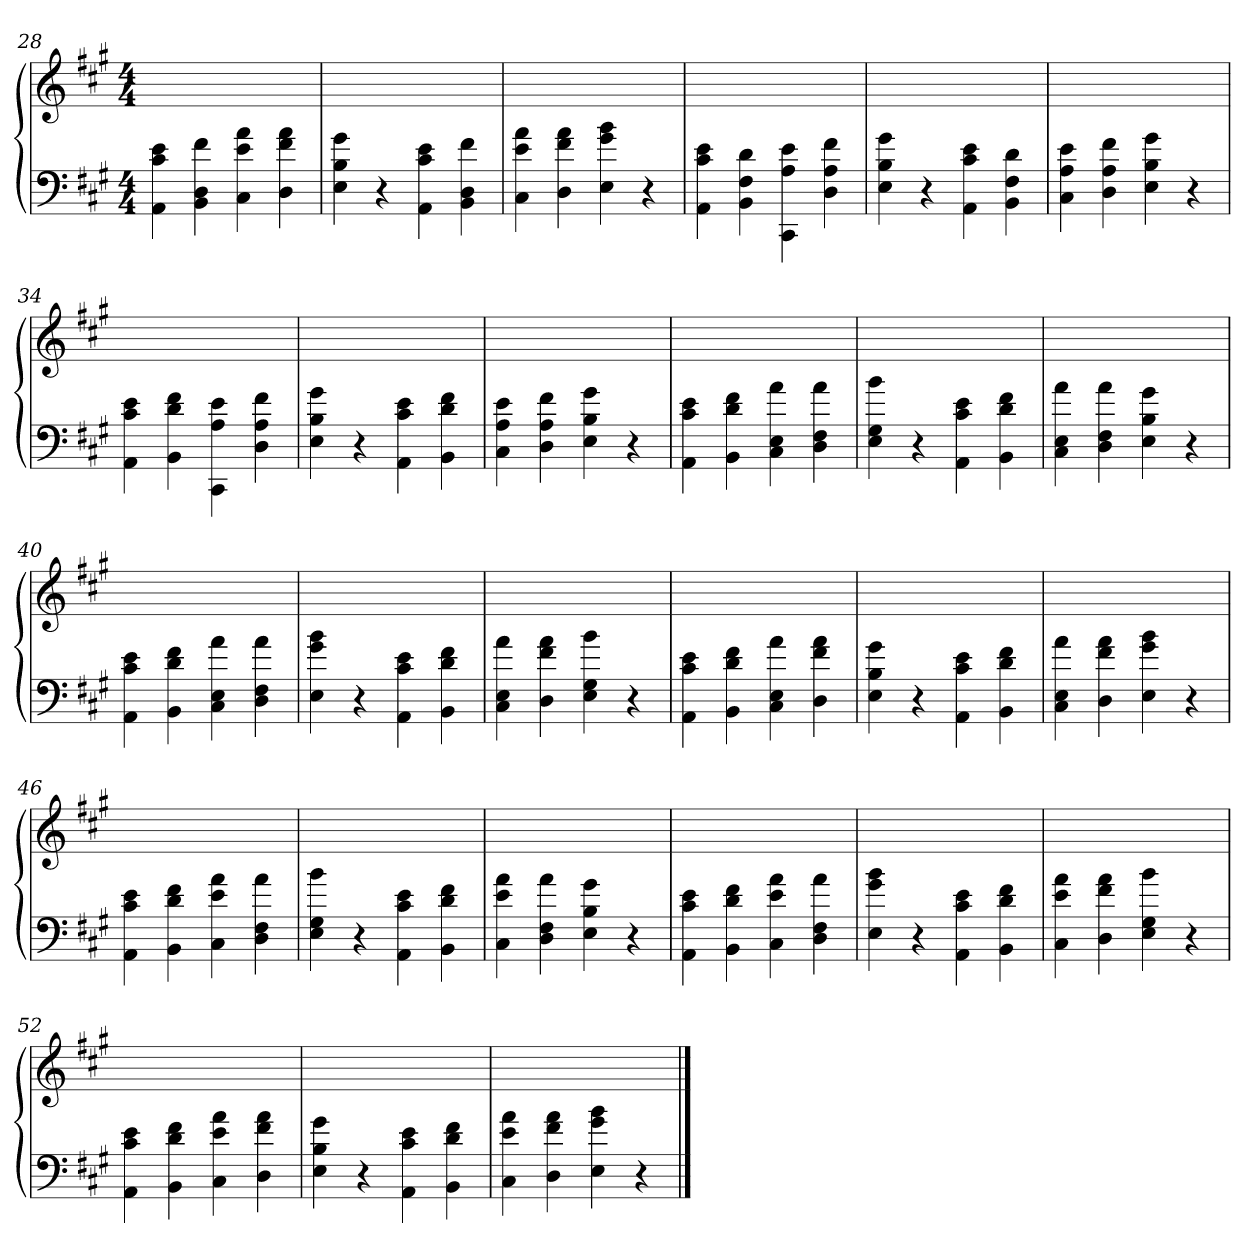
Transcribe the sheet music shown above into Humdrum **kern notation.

**kern	**kern
*part2	*part1
*staff2	*staff1
*clefF4	*clefG2
*k[f#c#g#]	*k[f#c#g#]
*A:	*A:
*M4/4	*M4/4
=28	=28
4AA 4c# 4e	1ryy
4BB 4D 4f#	.
4C# 4e 4a	.
4D 4f# 4a	.
=29	=29
4E 4B 4g#	1ryy
4r	.
4AA 4c# 4e	.
4BB 4D 4f#	.
=30	=30
4C# 4e 4a	1ryy
4D 4f# 4a	.
4E 4g# 4b	.
4r	.
=31	=31
4AA 4c# 4e	1ryy
4BB 4F# 4d	.
4CC# 4A 4e	.
4D 4A 4f#	.
=32	=32
4E 4B 4g#	1ryy
4r	.
4AA 4c# 4e	.
4BB 4F# 4d	.
=33	=33
4C# 4A 4e	1ryy
4D 4A 4f#	.
4E 4B 4g#	.
4r	.
=34	=34
4AA 4c# 4e	1ryy
4BB 4d 4f#	.
4CC# 4A 4e	.
4D 4A 4f#	.
=35	=35
4E 4B 4g#	1ryy
4r	.
4AA 4c# 4e	.
4BB 4d 4f#	.
=36	=36
4C# 4A 4e	1ryy
4D 4A 4f#	.
4E 4B 4g#	.
4r	.
=37	=37
4AA 4c# 4e	1ryy
4BB 4d 4f#	.
4C# 4E 4a	.
4D 4F# 4a	.
=38	=38
4E 4G# 4b	1ryy
4r	.
4AA 4c# 4e	.
4BB 4d 4f#	.
=39	=39
4C# 4E 4a	1ryy
4D 4F# 4a	.
4E 4B 4g#	.
4r	.
=40	=40
4AA 4c# 4e	1ryy
4BB 4d 4f#	.
4C# 4E 4a	.
4D 4F# 4a	.
=41	=41
4E 4g# 4b	1ryy
4r	.
4AA 4c# 4e	.
4BB 4d 4f#	.
=42	=42
4C# 4E 4a	1ryy
4D 4f# 4a	.
4E 4G# 4b	.
4r	.
=43	=43
4AA 4c# 4e	1ryy
4BB 4d 4f#	.
4C# 4E 4a	.
4D 4f# 4a	.
=44	=44
4E 4B 4g#	1ryy
4r	.
4AA 4c# 4e	.
4BB 4d 4f#	.
=45	=45
4C# 4E 4a	1ryy
4D 4f# 4a	.
4E 4g# 4b	.
4r	.
=46	=46
4AA 4c# 4e	1ryy
4BB 4d 4f#	.
4C# 4e 4a	.
4D 4F# 4a	.
=47	=47
4E 4G# 4b	1ryy
4r	.
4AA 4c# 4e	.
4BB 4d 4f#	.
=48	=48
4C# 4e 4a	1ryy
4D 4F# 4a	.
4E 4B 4g#	.
4r	.
=49	=49
4AA 4c# 4e	1ryy
4BB 4d 4f#	.
4C# 4e 4a	.
4D 4F# 4a	.
=50	=50
4E 4g# 4b	1ryy
4r	.
4AA 4c# 4e	.
4BB 4d 4f#	.
=51	=51
4C# 4e 4a	1ryy
4D 4f# 4a	.
4E 4G# 4b	.
4r	.
=52	=52
4AA 4c# 4e	1ryy
4BB 4d 4f#	.
4C# 4e 4a	.
4D 4f# 4a	.
=53	=53
4E 4B 4g#	1ryy
4r	.
4AA 4c# 4e	.
4BB 4d 4f#	.
=54	=54
4C# 4e 4a	1ryy
4D 4f# 4a	.
4E 4g# 4b	.
4r	.
==	==
*-	*-
